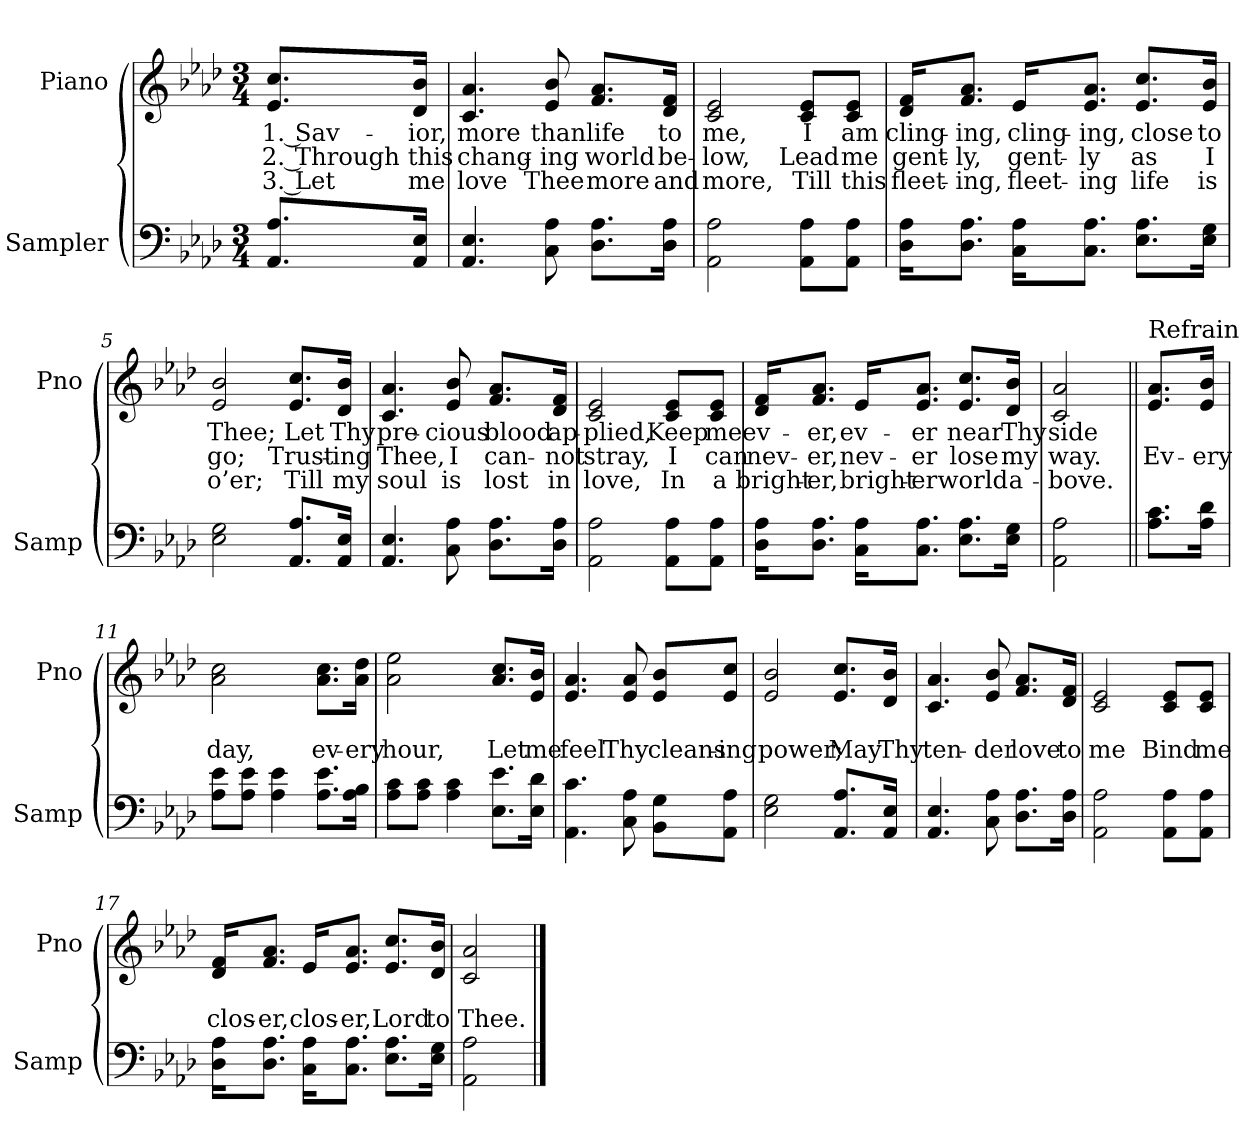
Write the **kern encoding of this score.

**kern	**kern	**text	**text	**text
*part2	*part1	*part1	*part1	*part1
*staff2	*staff1	*staff1	*staff1	*staff1
*I"Sampler	*I"Piano	*	*	*
*I'Samp	*I'Pno	*	*	*
*clefF4	*clefG2	*	*	*
*k[b-e-a-d-]	*k[b-e-a-d-]	*	*	*
*A-:	*A-:	*	*	*
*M3/4	*M3/4	*	*	*
=1	=1	=1	=1	=1
8.AA-/ 8.A-/L	8.e-/ 8.cc/L	1. Sav-	2. Through	3. Let
16AA-/ 16E-/Jk	16d-/ 16b-/Jk	-ior,	this	me
=2	=2	=2	=2	=2
4.AA- 4.E-	4.c 4.a-	more	chang-	love
8C 8A-	8e- 8b-	than	-ing	Thee
8.D-\ 8.A-\L	8.f/ 8.a-/L	life	world	more
16D-\ 16A-\Jk	16d-/ 16f/Jk	to	be-	and
=3	=3	=3	=3	=3
2AA- 2A-	2c 2e-	me,	-low,	more,
8AA-\ 8A-\L	8c/ 8e-/L	I	Lead	Till
8AA-\ 8A-\J	8c/ 8e-/J	am	me	this
=4	=4	=4	=4	=4
16D-\ 16A-\KL	16d-/ 16f/KL	cling-	gent-	fleet-
8.D-\ 8.A-\J	8.f/ 8.a-/J	-ing,	-ly,	-ing,
16C\ 16A-\KL	16e-/KL	cling-	gent-	fleet-
8.C\ 8.A-\J	8.e-/ 8.a-/J	-ing,	-ly	-ing
8.E-\ 8.A-\L	8.e-/ 8.cc/L	close	as	life
16E-\ 16G\Jk	16e-/ 16b-/Jk	to	I	is
=5	=5	=5	=5	=5
2E- 2G	2e- 2b-	Thee;	go;	o’er;
8.AA-/ 8.A-/L	8.e-/ 8.cc/L	Let	Trust-	Till
16AA-/ 16E-/Jk	16d-/ 16b-/Jk	Thy	-ing	my
=6	=6	=6	=6	=6
4.AA- 4.E-	4.c 4.a-	pre-	Thee,	soul
8C 8A-	8e- 8b-	-cious	I	is
8.D-\ 8.A-\L	8.f/ 8.a-/L	blood	can-	lost
16D-\ 16A-\Jk	16d-/ 16f/Jk	ap-	-not	in
=7	=7	=7	=7	=7
2AA- 2A-	2c 2e-	-plied,	stray,	love,
8AA-\ 8A-\L	8c/ 8e-/L	Keep	I	In
8AA-\ 8A-\J	8c/ 8e-/J	me	can	a
=8	=8	=8	=8	=8
16D-\ 16A-\KL	16d-/ 16f/KL	ev-	nev-	bright-
8.D-\ 8.A-\J	8.f/ 8.a-/J	-er,	-er,	-er,
16C\ 16A-\KL	16e-/KL	ev-	nev-	bright-
8.C\ 8.A-\J	8.e-/ 8.a-/J	-er	-er	-er
8.E-\ 8.A-\L	8.e-/ 8.cc/L	near	lose	world
16E-\ 16G\Jk	16d-/ 16b-/Jk	Thy	my	a-
=9	=9	=9	=9	=9
2AA- 2A-	2c 2a-	side	way.	-bove.
=10||	=10||	=10||	=10||	=10||
!	!LO:TX:t=Refrain	!	!	!
8.A-\ 8.c\L	8.e-/ 8.a-/L	.	Ev-	.
16A-\ 16d-\Jk	16e-/ 16b-/Jk	.	-ery	.
=11	=11	=11	=11	=11
8A-\ 8e-\L	2a- 2cc	.	day,	.
8A-\ 8e-\J	.	.	.	.
4A- 4e-	.	.	.	.
8.A-\ 8.e-\L	8.a-\ 8.cc\L	.	ev-	.
16A-\ 16B-\Jk	16a-\ 16dd-\Jk	.	-ery	.
=12	=12	=12	=12	=12
8A-\ 8c\L	2a- 2ee-	.	hour,	.
8A-\ 8c\J	.	.	.	.
4A- 4c	.	.	.	.
8.E-\ 8.e-\L	8.a-/ 8.cc/L	.	Let	.
16E-\ 16d-\Jk	16e-/ 16b-/Jk	.	me	.
=13	=13	=13	=13	=13
4.AA- 4.c	4.e- 4.a-	.	feel	.
8C 8A-	8e- 8a-	.	Thy	.
8BB-\ 8G\L	8e-/ 8b-/L	.	cleans-	.
8AA-\ 8A-\J	8e-/ 8cc/J	.	-ing	.
=14	=14	=14	=14	=14
2E- 2G	2e- 2b-	.	power;	.
8.AA-/ 8.A-/L	8.e-/ 8.cc/L	.	May	.
16AA-/ 16E-/Jk	16d-/ 16b-/Jk	.	Thy	.
=15	=15	=15	=15	=15
4.AA- 4.E-	4.c 4.a-	.	ten-	.
8C 8A-	8e- 8b-	.	-der	.
8.D-\ 8.A-\L	8.f/ 8.a-/L	.	love	.
16D-\ 16A-\Jk	16d-/ 16f/Jk	.	to	.
=16	=16	=16	=16	=16
2AA- 2A-	2c 2e-	.	me	.
8AA-\ 8A-\L	8c/ 8e-/L	.	Bind	.
8AA-\ 8A-\J	8c/ 8e-/J	.	me	.
=17	=17	=17	=17	=17
16D-\ 16A-\KL	16d-/ 16f/KL	.	clos-	.
8.D-\ 8.A-\J	8.f/ 8.a-/J	.	-er,	.
16C\ 16A-\KL	16e-/KL	.	clos-	.
8.C\ 8.A-\J	8.e-/ 8.a-/J	.	-er,	.
8.E-\ 8.A-\L	8.e-/ 8.cc/L	.	Lord	.
16E-\ 16G\Jk	16d-/ 16b-/Jk	.	to	.
=18	=18	=18	=18	=18
2AA- 2A-	2c 2a-	.	Thee.	.
==	==	==	==	==
*-	*-	*-	*-	*-
